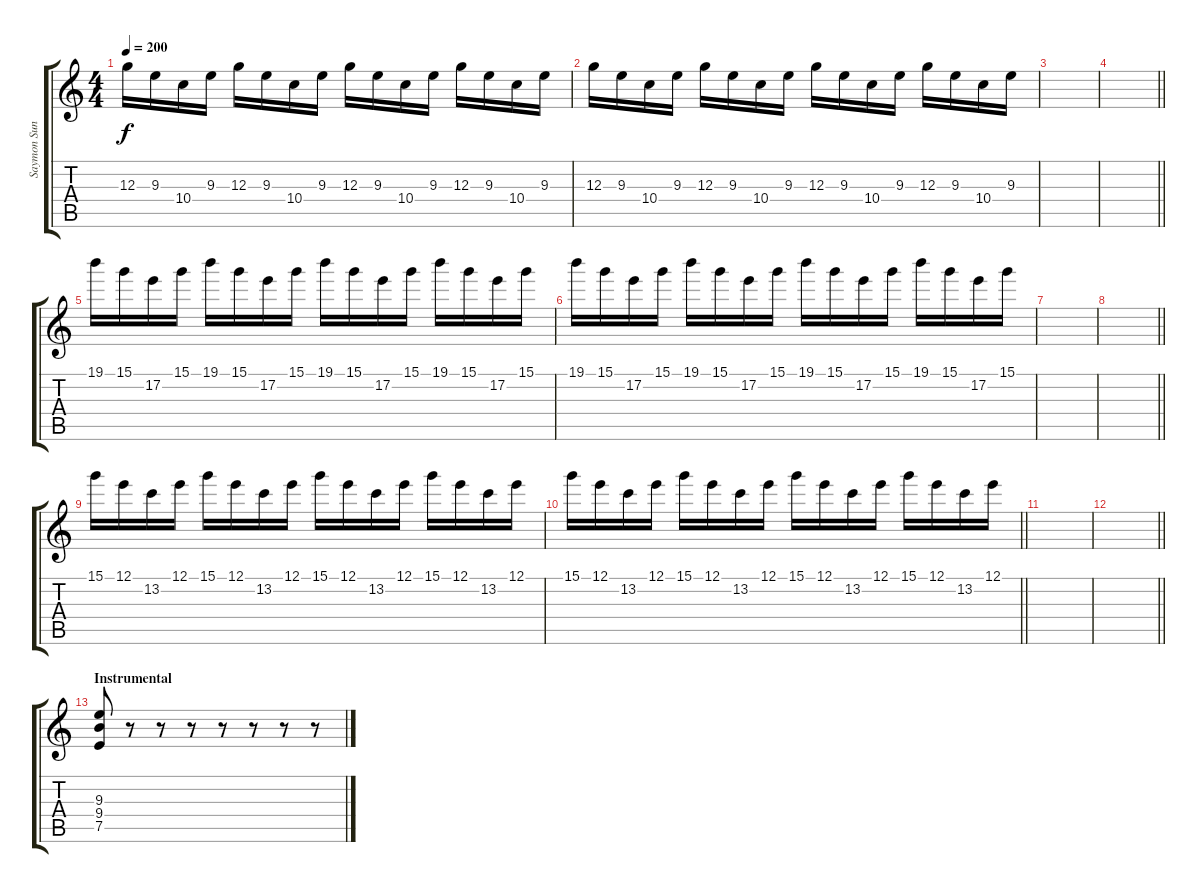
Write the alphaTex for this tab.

\track ("Saymon Sundiam (Rhythm Guitar)" "Saymon Sun") {instrument distortionguitar}
\staff {score tabs}
\tuning (E4 B3 G3 D3 A2 E2) {hide}
\ts (4 4)
\tempo 200
\clef g2
\ks c
12.3.16{dy f} 9.3.16 10.4.16 9.3.16 12.3.16 9.3.16 10.4.16 9.3.16 12.3.16 9.3.16 10.4.16 9.3.16 12.3.16 9.3.16 10.4.16 9.3.16 |
12.3.16 9.3.16 10.4.16 9.3.16 12.3.16 9.3.16 10.4.16 9.3.16 12.3.16 9.3.16 10.4.16 9.3.16 12.3.16 9.3.16 10.4.16 9.3.16 |
|
\barLineRight lightlight
|
19.1.16 15.1.16 17.2.16 15.1.16 19.1.16 15.1.16 17.2.16 15.1.16 19.1.16 15.1.16 17.2.16 15.1.16 19.1.16 15.1.16 17.2.16 15.1.16 |
19.1.16 15.1.16 17.2.16 15.1.16 19.1.16 15.1.16 17.2.16 15.1.16 19.1.16 15.1.16 17.2.16 15.1.16 19.1.16 15.1.16 17.2.16 15.1.16 |
|
\barLineRight lightlight
|
15.1.16 12.1.16 13.2.16 12.1.16 15.1.16 12.1.16 13.2.16 12.1.16 15.1.16 12.1.16 13.2.16 12.1.16 15.1.16 12.1.16 13.2.16 12.1.16 |
\barLineRight lightlight
15.1.16 12.1.16 13.2.16 12.1.16 15.1.16 12.1.16 13.2.16 12.1.16 15.1.16 12.1.16 13.2.16 12.1.16 15.1.16 12.1.16 13.2.16 12.1.16 |
|
\barLineRight lightlight
|
\section ("" "Instrumental")
(9.3 9.4 7.5).8 r.8 r.8 r.8 r.8 r.8 r.8 r.8
